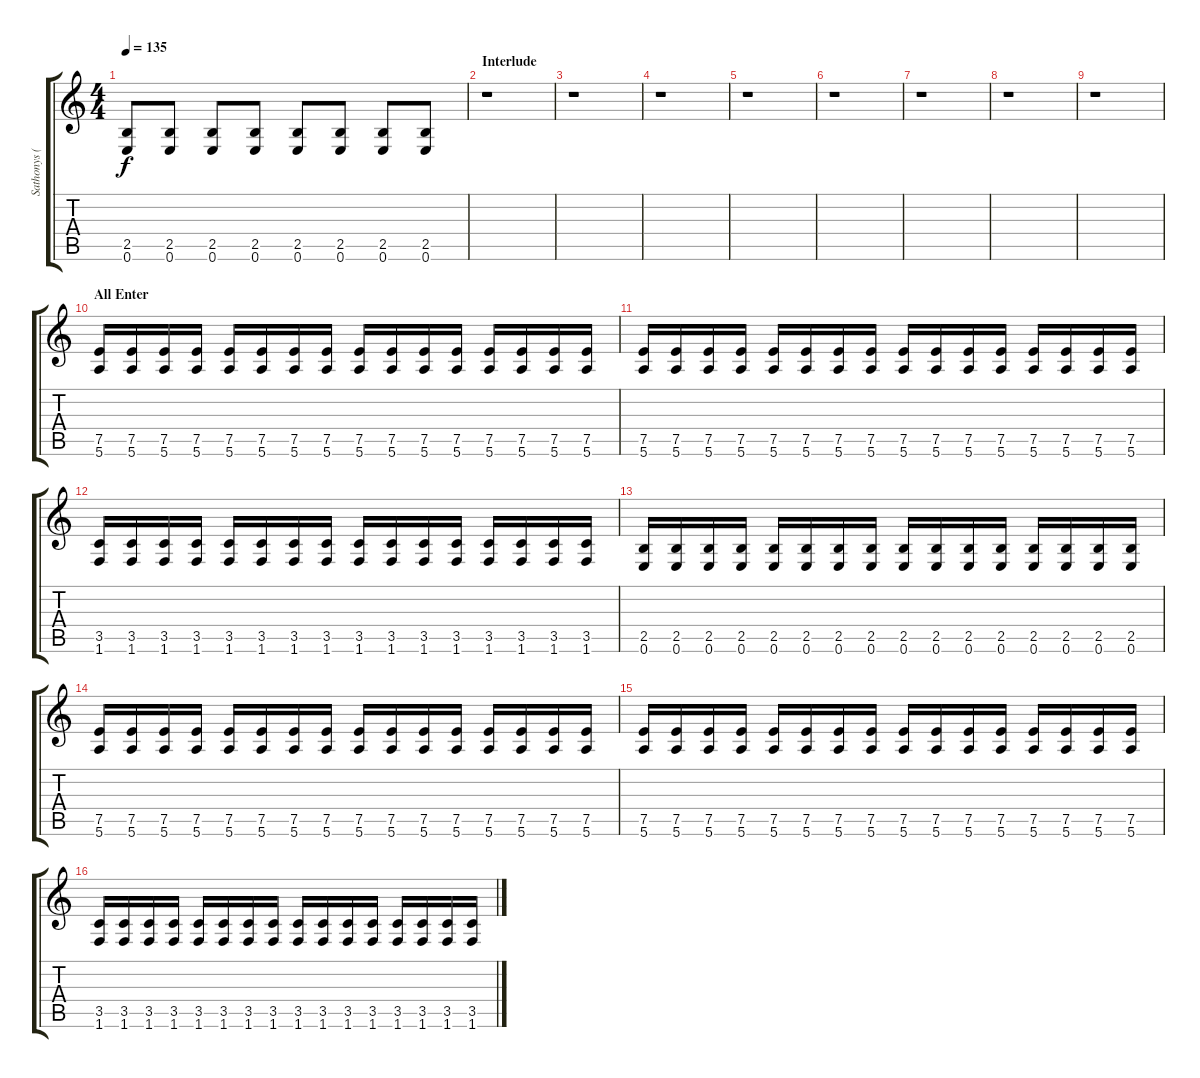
\track ("Sathonys (Guitar)" "Sathonys (") {instrument overdrivenguitar}
\staff {score tabs}
\tuning (E4 B3 G3 D3 A2 E2) {hide}
\ts (4 4)
\tempo 135
\clef g2
\ks c
(2.5 0.6).8{dy f} (2.5 0.6).8 (2.5 0.6).8 (2.5 0.6).8 (2.5 0.6).8 (2.5 0.6).8 (2.5 0.6).8 (2.5 0.6).8 |
\section ("" "Interlude")
r.1 |
r.1 |
r.1 |
r.1 |
r.1 |
r.1 |
r.1 |
r.1 |
\section ("" "All Enter")
(7.5 5.6).16 (7.5 5.6).16 (7.5 5.6).16 (7.5 5.6).16 (7.5 5.6).16 (7.5 5.6).16 (7.5 5.6).16 (7.5 5.6).16 (7.5 5.6).16 (7.5 5.6).16 (7.5 5.6).16 (7.5 5.6).16 (7.5 5.6).16 (7.5 5.6).16 (7.5 5.6).16 (7.5 5.6).16 |
(7.5 5.6).16 (7.5 5.6).16 (7.5 5.6).16 (7.5 5.6).16 (7.5 5.6).16 (7.5 5.6).16 (7.5 5.6).16 (7.5 5.6).16 (7.5 5.6).16 (7.5 5.6).16 (7.5 5.6).16 (7.5 5.6).16 (7.5 5.6).16 (7.5 5.6).16 (7.5 5.6).16 (7.5 5.6).16 |
(3.5 1.6).16 (3.5 1.6).16 (3.5 1.6).16 (3.5 1.6).16 (3.5 1.6).16 (3.5 1.6).16 (3.5 1.6).16 (3.5 1.6).16 (3.5 1.6).16 (3.5 1.6).16 (3.5 1.6).16 (3.5 1.6).16 (3.5 1.6).16 (3.5 1.6).16 (3.5 1.6).16 (3.5 1.6).16 |
(2.5 0.6).16 (2.5 0.6).16 (2.5 0.6).16 (2.5 0.6).16 (2.5 0.6).16 (2.5 0.6).16 (2.5 0.6).16 (2.5 0.6).16 (2.5 0.6).16 (2.5 0.6).16 (2.5 0.6).16 (2.5 0.6).16 (2.5 0.6).16 (2.5 0.6).16 (2.5 0.6).16 (2.5 0.6).16 |
(7.5 5.6).16 (7.5 5.6).16 (7.5 5.6).16 (7.5 5.6).16 (7.5 5.6).16 (7.5 5.6).16 (7.5 5.6).16 (7.5 5.6).16 (7.5 5.6).16 (7.5 5.6).16 (7.5 5.6).16 (7.5 5.6).16 (7.5 5.6).16 (7.5 5.6).16 (7.5 5.6).16 (7.5 5.6).16 |
(7.5 5.6).16 (7.5 5.6).16 (7.5 5.6).16 (7.5 5.6).16 (7.5 5.6).16 (7.5 5.6).16 (7.5 5.6).16 (7.5 5.6).16 (7.5 5.6).16 (7.5 5.6).16 (7.5 5.6).16 (7.5 5.6).16 (7.5 5.6).16 (7.5 5.6).16 (7.5 5.6).16 (7.5 5.6).16 |
(3.5 1.6).16 (3.5 1.6).16 (3.5 1.6).16 (3.5 1.6).16 (3.5 1.6).16 (3.5 1.6).16 (3.5 1.6).16 (3.5 1.6).16 (3.5 1.6).16 (3.5 1.6).16 (3.5 1.6).16 (3.5 1.6).16 (3.5 1.6).16 (3.5 1.6).16 (3.5 1.6).16 (3.5 1.6).16
